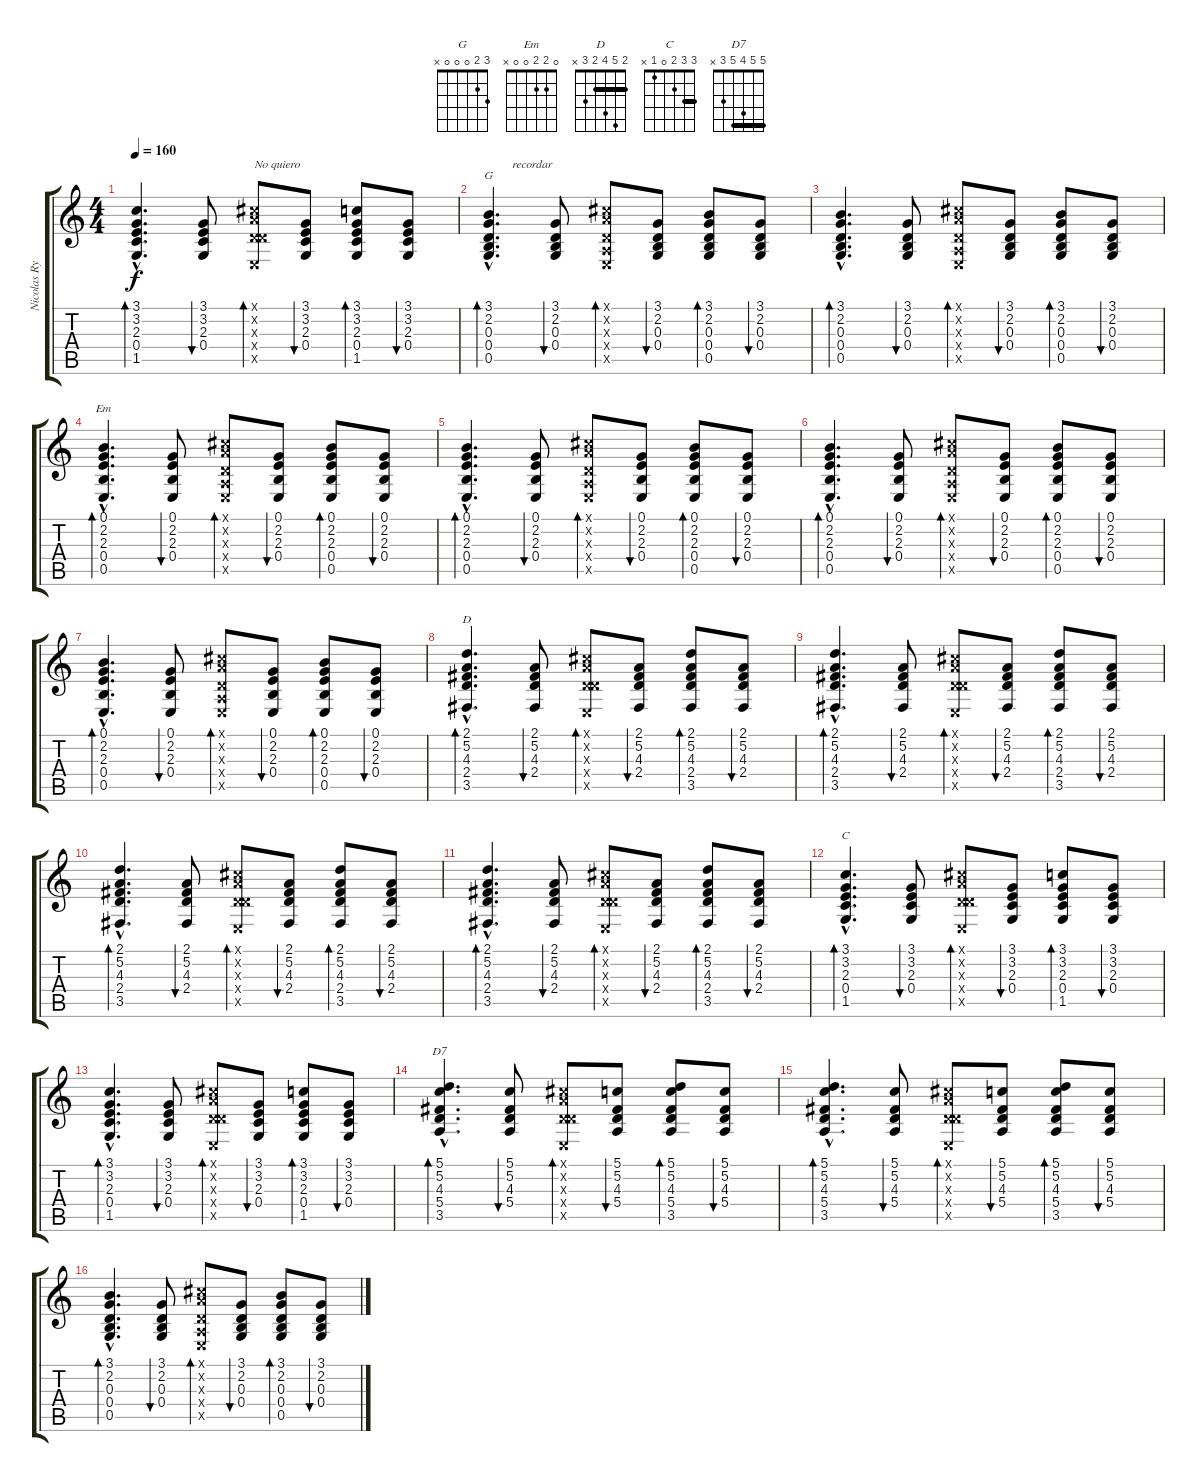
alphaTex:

\track ("Nicolas Rythm" "Nicolas Ry") {instrument acousticguitarnylon}
\staff {score tabs}
\tuning (E2 A2 D3 G3 B3 E4) {hide}
\chord ("G" 3 2 0 0 0 x)
\chord ("Em" 0 2 2 0 0 x)
\chord ("D" 2 5 4 2 3 x) {barre 2}
\chord ("C" 3 3 2 0 1 x) {barre 3}
\chord ("D7" 5 5 4 5 3 x) {barre 5}
\ts (4 4)
\tempo 160
\clef g2
\ks c
(3.1{hac} 3.2{hac} 2.3{hac} 0.4{hac} 1.5{hac}).4{d bd 60 dy f} (3.1 3.2 2.3 0.4).8{bu 60} (0.1{x} 5.2{x} 0.3{x} 2.4{x} 2.5{x}).8{bd 60 txt "No quiero"} (3.1 3.2 2.3 0.4).8{bu 60} (3.1 3.2 2.3 0.4 1.5).8{bd 60} (3.1 3.2 2.3 0.4).8{bu 60} |
(3.1{hac} 2.2{hac} 0.3{hac} 0.4{hac} 0.5{hac}).4{d bd 60 ch "G" txt "        recordar"} (3.1 2.2 0.3 0.4).8{bu 60} (0.1{x} 0.2{x} 0.3{x} 2.4{x} 2.5{x}).8{bd 60} (3.1 2.2 0.3 0.4).8{bu 60} (3.1 2.2 0.3 0.4 0.5).8{bd 60} (3.1 2.2 0.3 0.4).8{bu 60} |
(3.1{hac} 2.2{hac} 0.3{hac} 0.4{hac} 0.5{hac}).4{d bd 60} (3.1 2.2 0.3 0.4).8{bu 60} (0.1{x} 0.2{x} 0.3{x} 2.4{x} 2.5{x}).8{bd 60} (3.1 2.2 0.3 0.4).8{bu 60} (3.1 2.2 0.3 0.4 0.5).8{bd 60} (3.1 2.2 0.3 0.4).8{bu 60} |
(0.1{hac} 2.2{hac} 2.3{hac} 0.4{hac} 0.5{hac}).4{d bd 60 ch "Em"} (0.1 2.2 2.3 0.4).8{bu 60} (0.1{x} 0.2{x} 0.3{x} 2.4{x} 2.5{x}).8{bd 60} (0.1 2.2 2.3 0.4).8{bu 60} (0.1 2.2 2.3 0.4 0.5).8{bd 60} (0.1 2.2 2.3 0.4).8{bu 60} |
(0.1{hac} 2.2{hac} 2.3{hac} 0.4{hac} 0.5{hac}).4{d bd 60} (0.1 2.2 2.3 0.4).8{bu 60} (0.1{x} 0.2{x} 0.3{x} 2.4{x} 2.5{x}).8{bd 60} (0.1 2.2 2.3 0.4).8{bu 60} (0.1 2.2 2.3 0.4 0.5).8{bd 60} (0.1 2.2 2.3 0.4).8{bu 60} |
(0.1{hac} 2.2{hac} 2.3{hac} 0.4{hac} 0.5{hac}).4{d bd 60} (0.1 2.2 2.3 0.4).8{bu 60} (0.1{x} 0.2{x} 0.3{x} 2.4{x} 2.5{x}).8{bd 60} (0.1 2.2 2.3 0.4).8{bu 60} (0.1 2.2 2.3 0.4 0.5).8{bd 60} (0.1 2.2 2.3 0.4).8{bu 60} |
(0.1{hac} 2.2{hac} 2.3{hac} 0.4{hac} 0.5{hac}).4{d bd 60} (0.1 2.2 2.3 0.4).8{bu 60} (0.1{x} 0.2{x} 0.3{x} 2.4{x} 2.5{x}).8{bd 60} (0.1 2.2 2.3 0.4).8{bu 60} (0.1 2.2 2.3 0.4 0.5).8{bd 60} (0.1 2.2 2.3 0.4).8{bu 60} |
(2.1{hac} 5.2{hac} 4.3{hac} 2.4{hac} 3.5{hac}).4{d bd 60 ch "D"} (2.1 5.2 4.3 2.4).8{bu 60} (0.1{x} 5.2{x} 0.3{x} 2.4{x} 2.5{x}).8{bd 60} (2.1 5.2 4.3 2.4).8{bu 60} (2.1 5.2 4.3 2.4 3.5).8{bd 60} (2.1 5.2 4.3 2.4).8{bu 60} |
(2.1{hac} 5.2{hac} 4.3{hac} 2.4{hac} 3.5{hac}).4{d bd 60} (2.1 5.2 4.3 2.4).8{bu 60} (0.1{x} 5.2{x} 0.3{x} 2.4{x} 2.5{x}).8{bd 60} (2.1 5.2 4.3 2.4).8{bu 60} (2.1 5.2 4.3 2.4 3.5).8{bd 60} (2.1 5.2 4.3 2.4).8{bu 60} |
(2.1{hac} 5.2{hac} 4.3{hac} 2.4{hac} 3.5{hac}).4{d bd 60} (2.1 5.2 4.3 2.4).8{bu 60} (0.1{x} 5.2{x} 0.3{x} 2.4{x} 2.5{x}).8{bd 60} (2.1 5.2 4.3 2.4).8{bu 60} (2.1 5.2 4.3 2.4 3.5).8{bd 60} (2.1 5.2 4.3 2.4).8{bu 60} |
(2.1{hac} 5.2{hac} 4.3{hac} 2.4{hac} 3.5{hac}).4{d bd 60} (2.1 5.2 4.3 2.4).8{bu 60} (0.1{x} 5.2{x} 0.3{x} 2.4{x} 2.5{x}).8{bd 60} (2.1 5.2 4.3 2.4).8{bu 60} (2.1 5.2 4.3 2.4 3.5).8{bd 60} (2.1 5.2 4.3 2.4).8{bu 60} |
(3.1{hac} 3.2{hac} 2.3{hac} 0.4{hac} 1.5{hac}).4{d bd 60 ch "C"} (3.1 3.2 2.3 0.4).8{bu 60} (0.1{x} 5.2{x} 0.3{x} 2.4{x} 2.5{x}).8{bd 60} (3.1 3.2 2.3 0.4).8{bu 60} (3.1 3.2 2.3 0.4 1.5).8{bd 60} (3.1 3.2 2.3 0.4).8{bu 60} |
(3.1{hac} 3.2{hac} 2.3{hac} 0.4{hac} 1.5{hac}).4{d bd 60} (3.1 3.2 2.3 0.4).8{bu 60} (0.1{x} 5.2{x} 0.3{x} 2.4{x} 2.5{x}).8{bd 60} (3.1 3.2 2.3 0.4).8{bu 60} (3.1 3.2 2.3 0.4 1.5).8{bd 60} (3.1 3.2 2.3 0.4).8{bu 60} |
(5.1{hac} 5.2{hac} 4.3{hac} 5.4{hac} 3.5{hac}).4{d bd 60 ch "D7"} (5.1 5.2 4.3 5.4).8{bu 60} (0.1{x} 5.2{x} 0.3{x} 2.4{x} 2.5{x}).8{bd 60} (5.1 5.2 4.3 5.4).8{bu 60} (5.1 5.2 4.3 5.4 3.5).8{bd 60} (5.1 5.2 4.3 5.4).8{bu 60} |
(5.1{hac} 5.2{hac} 4.3{hac} 5.4{hac} 3.5{hac}).4{d bd 60} (5.1 5.2 4.3 5.4).8{bu 60} (0.1{x} 5.2{x} 0.3{x} 2.4{x} 2.5{x}).8{bd 60} (5.1 5.2 4.3 5.4).8{bu 60} (5.1 5.2 4.3 5.4 3.5).8{bd 60} (5.1 5.2 4.3 5.4).8{bu 60} |
(3.1{hac} 2.2{hac} 0.3{hac} 0.4{hac} 0.5{hac}).4{d bd 60} (3.1 2.2 0.3 0.4).8{bu 60} (0.1{x} 0.2{x} 0.3{x} 2.4{x} 2.5{x}).8{bd 60} (3.1 2.2 0.3 0.4).8{bu 60} (3.1 2.2 0.3 0.4 0.5).8{bd 60} (3.1 2.2 0.3 0.4).8{bu 60}
